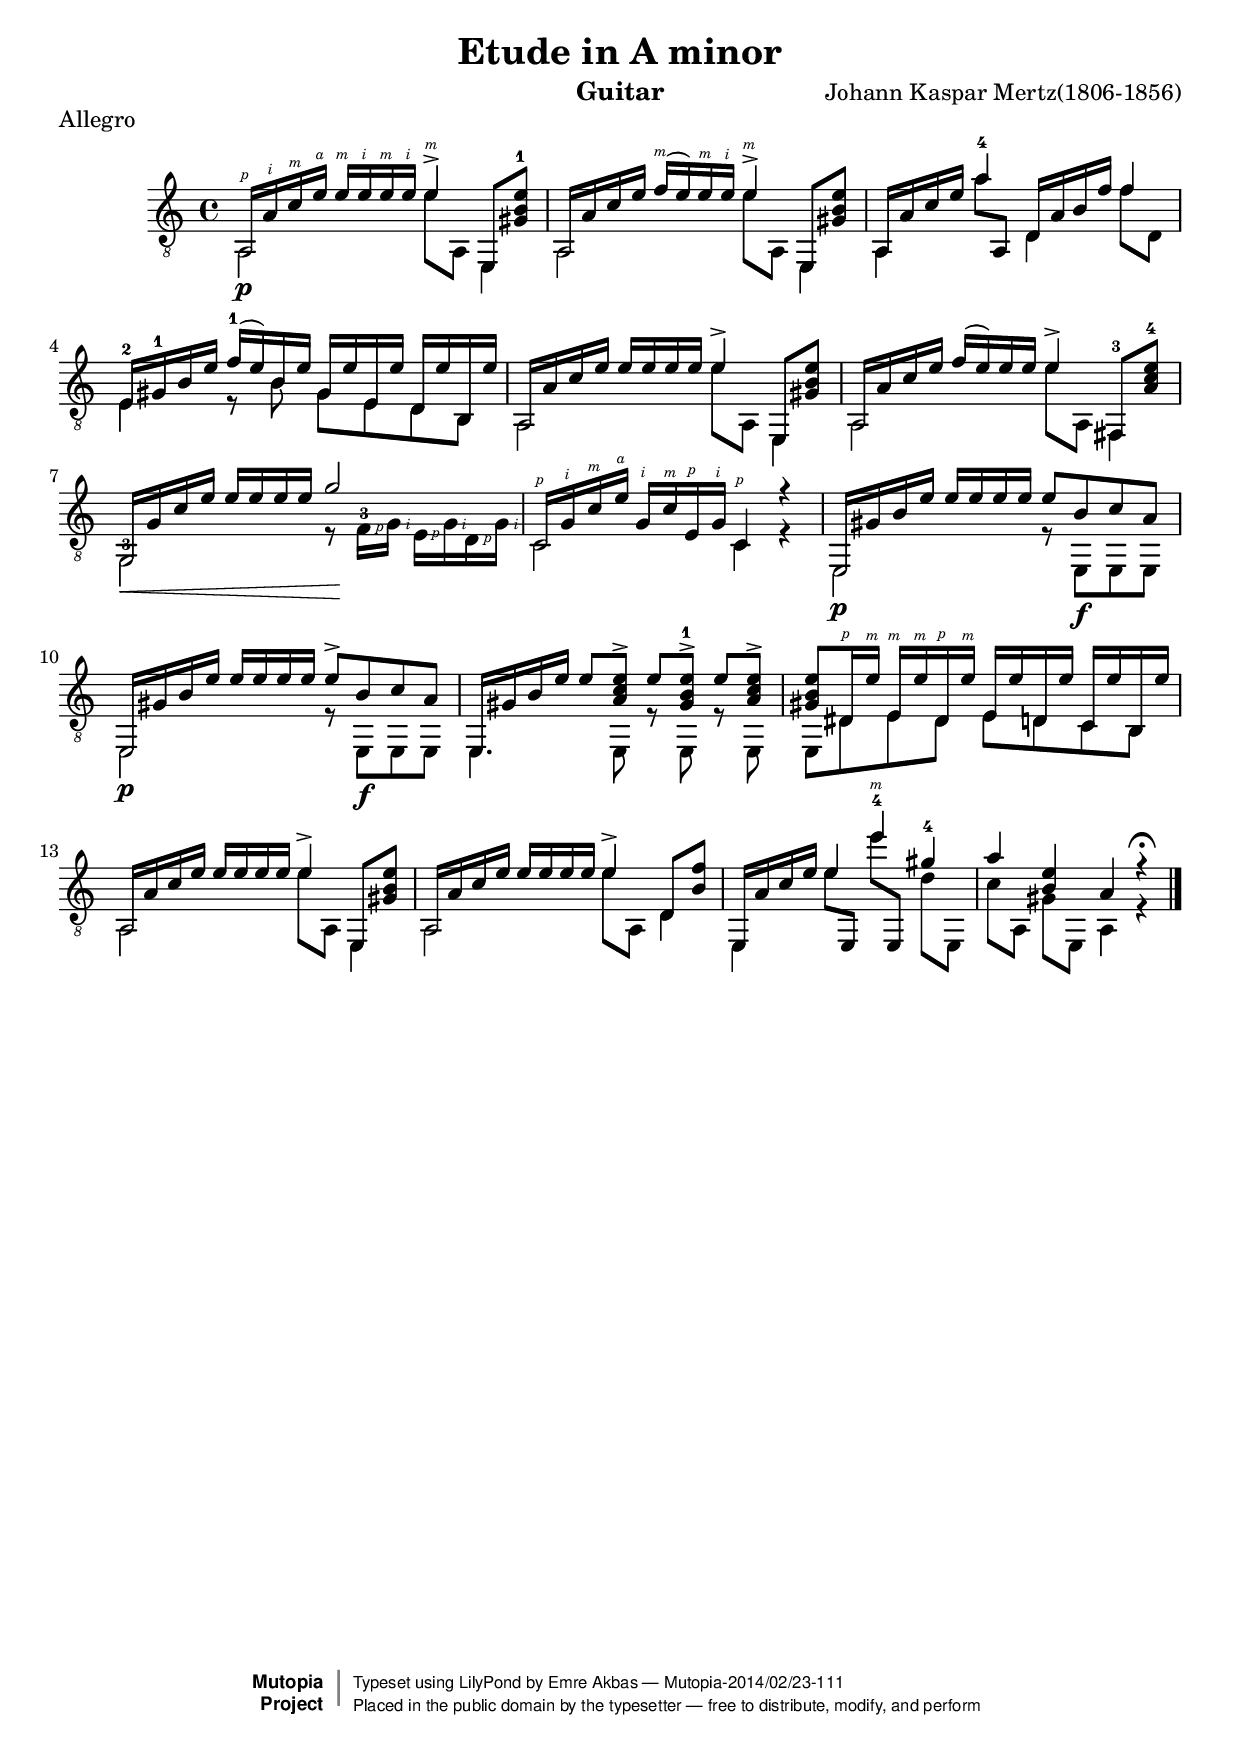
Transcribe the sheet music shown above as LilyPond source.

\version "2.18.0"

\header {
   title = "Etude in A minor"
   composer = "Johann Kaspar Mertz(1806-1856)"
   instrument = "Guitar"
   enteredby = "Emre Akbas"
   piece = "Allegro"

   % mutopia headers
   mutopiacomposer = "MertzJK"
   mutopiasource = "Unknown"

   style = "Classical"
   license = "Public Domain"
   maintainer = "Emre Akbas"
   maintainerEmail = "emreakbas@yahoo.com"

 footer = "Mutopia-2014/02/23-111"
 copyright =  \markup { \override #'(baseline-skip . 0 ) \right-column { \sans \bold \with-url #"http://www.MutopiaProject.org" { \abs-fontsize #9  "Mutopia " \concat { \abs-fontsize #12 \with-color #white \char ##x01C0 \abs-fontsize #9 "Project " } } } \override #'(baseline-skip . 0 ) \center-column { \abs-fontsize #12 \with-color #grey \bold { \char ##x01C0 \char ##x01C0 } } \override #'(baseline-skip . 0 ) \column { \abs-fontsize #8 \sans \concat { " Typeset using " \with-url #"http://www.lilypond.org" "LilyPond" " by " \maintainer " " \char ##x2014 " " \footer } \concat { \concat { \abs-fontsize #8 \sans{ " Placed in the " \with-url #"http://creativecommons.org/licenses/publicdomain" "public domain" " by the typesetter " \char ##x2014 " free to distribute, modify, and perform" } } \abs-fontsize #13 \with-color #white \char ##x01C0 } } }
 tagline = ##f
}

\layout {
  \context {
    \Voice
    \override StringNumber #'stencil = ##f
    \override StrokeFinger #'avoid-slur = #'around
    \override StrokeFinger #'add-stem-support = ##t
  }
  \context {
    \Staff
    \override Fingering #'staff-padding = #'()
    \override Fingering #'add-stem-support = ##t
    \mergeDifferentlyDottedOn
    \mergeDifferentlyHeadedOn
  }
  \context {
    \Dynamics
    \override DynamicTextSpanner #'style = #'none
  }
}

#(define RH rightHandFinger)

upper = \relative c' {
  \voiceOne
  \set strokeFingerOrientations = #'(up)
  <a,\RH #1 >16[ <a'-\RH #2 > <c-\RH #3 > <e-\RH #4 > ]  <e-\RH #3 >[ <e-\RH #2 > <e-\RH #3 > <e-\RH #2 >] <e-\RH #3 >4^> e,,8 <e'' b gis-1> |
  a,,16[ a' c e]  <f-\RH #3 >[( e) <e-\RH #3 > <e-\RH #2 > ] <e-\RH #3 >4^> e,,8 <e'' b gis> |
  a,,16[ a' c e] <a-4>4  d,,16[ a' b f'] f4  |
%  \break
  <e,-2>16[ <gis-1> b e]  <f-1>[ ( e) b e]  gis,[ e' e, e']  d,[ e' b, e']
  a,,16[ a' c e]  e[ e e e] e4^> e,,8 <e'' b gis> |
  a,,16[ a' c e]  f[ ( e) e e] e4^> <fis,,-3>8 <e'' c a-4> |
%  \break
  g,,16[ \< g' c e]  e[ e e e]  g2\! |
  <c,,-\RH #1 >16[ <g'-\RH #2 > <c-\RH #3 > <e-\RH #4 > ]  <g,-\RH #2 >[ <c-\RH #3 > <e,-\RH #1 > <g-\RH #2 > ] <c,-\RH #1 >4 r4 |
  e,16[ gis' b e]  e[ e e e] e8 b c a |
%  \break
  e,16[ gis' b e]  e[ e e e] e8^> b c a |
  e,16[ gis' b e]  e8[ <e c a>^>]  e[ <e b gis-1>^>]  e[ <e c a>^>] |
  <gis, b e>8[ <dis-\RH #1 >16 <e'-\RH #3 > ]  <e,-\RH #3 >16[ <e'-\RH #3 > <dis,-\RH #1 > <e'-\RH #3 >]  e,[ e' d, e']  c,[ e' b, e'] |
%  \break %13
  a,,16[ a' c e]  e[ e e e] e4^> e,,8 <e'' b gis> |
  a,,16[ a' c e]  e[ e e e] e4^> d,8 <b' f'> |
  e,,16[ a' c e] e4 <e'-4-\RH #3 > <gis,-4> |
  a <e b> a, r4^\fermata 
  \bar "|."
}

lower = \relative c {
  \voiceTwo
  a2\p e''8 a,, e4 |
  a2 e''8 a,, e4 |
  a4 a''8 \once\stemUp a,, d4 f'8 d, | 
  e4 r8 b' gis e d b |
  a2 e''8 a,, e4 |
  a2 e''8 a,, fis4 |
  <g-3>2 r8  <f'-3\RH #1 >16[ <g-\RH #2 >]  <e-\RH #1 >[ <g-\RH #2 > <d-\RH #1 > <g-\RH #2 >] |
  c,2 c4 r4 |
  e,2\p r8  e[\f e e] |
                                % 10
  e2\p r8  e[\f e e] |
  e4. e8 r8 e8 r8 e8 |
  e8 dis' e dis e d c b |
                                % 13
  a2 e''8 a,, e4 |
  a2 e''8 a,, d4 |
  e,4  e''8[ \once\stemUp e,, ]  e'''[ \once\stemUp e,,,]  d''[ e,,] |
  c''[ a,]  gis'[ e,] a4 r4
}


\score {
  <<
    \new Staff = "Guitar"
    <<
      \set Staff.midiInstrument = #"acoustic guitar (nylon)"
      \time 4/4
      \key a \minor
      \clef "treble_8"
      \context Voice = "upperVoice" \upper
      \context Voice = "lowerVoice" \lower
    >>
  >>
  \layout { }
  \midi {
    \tempo 4 = 76
  }
}
